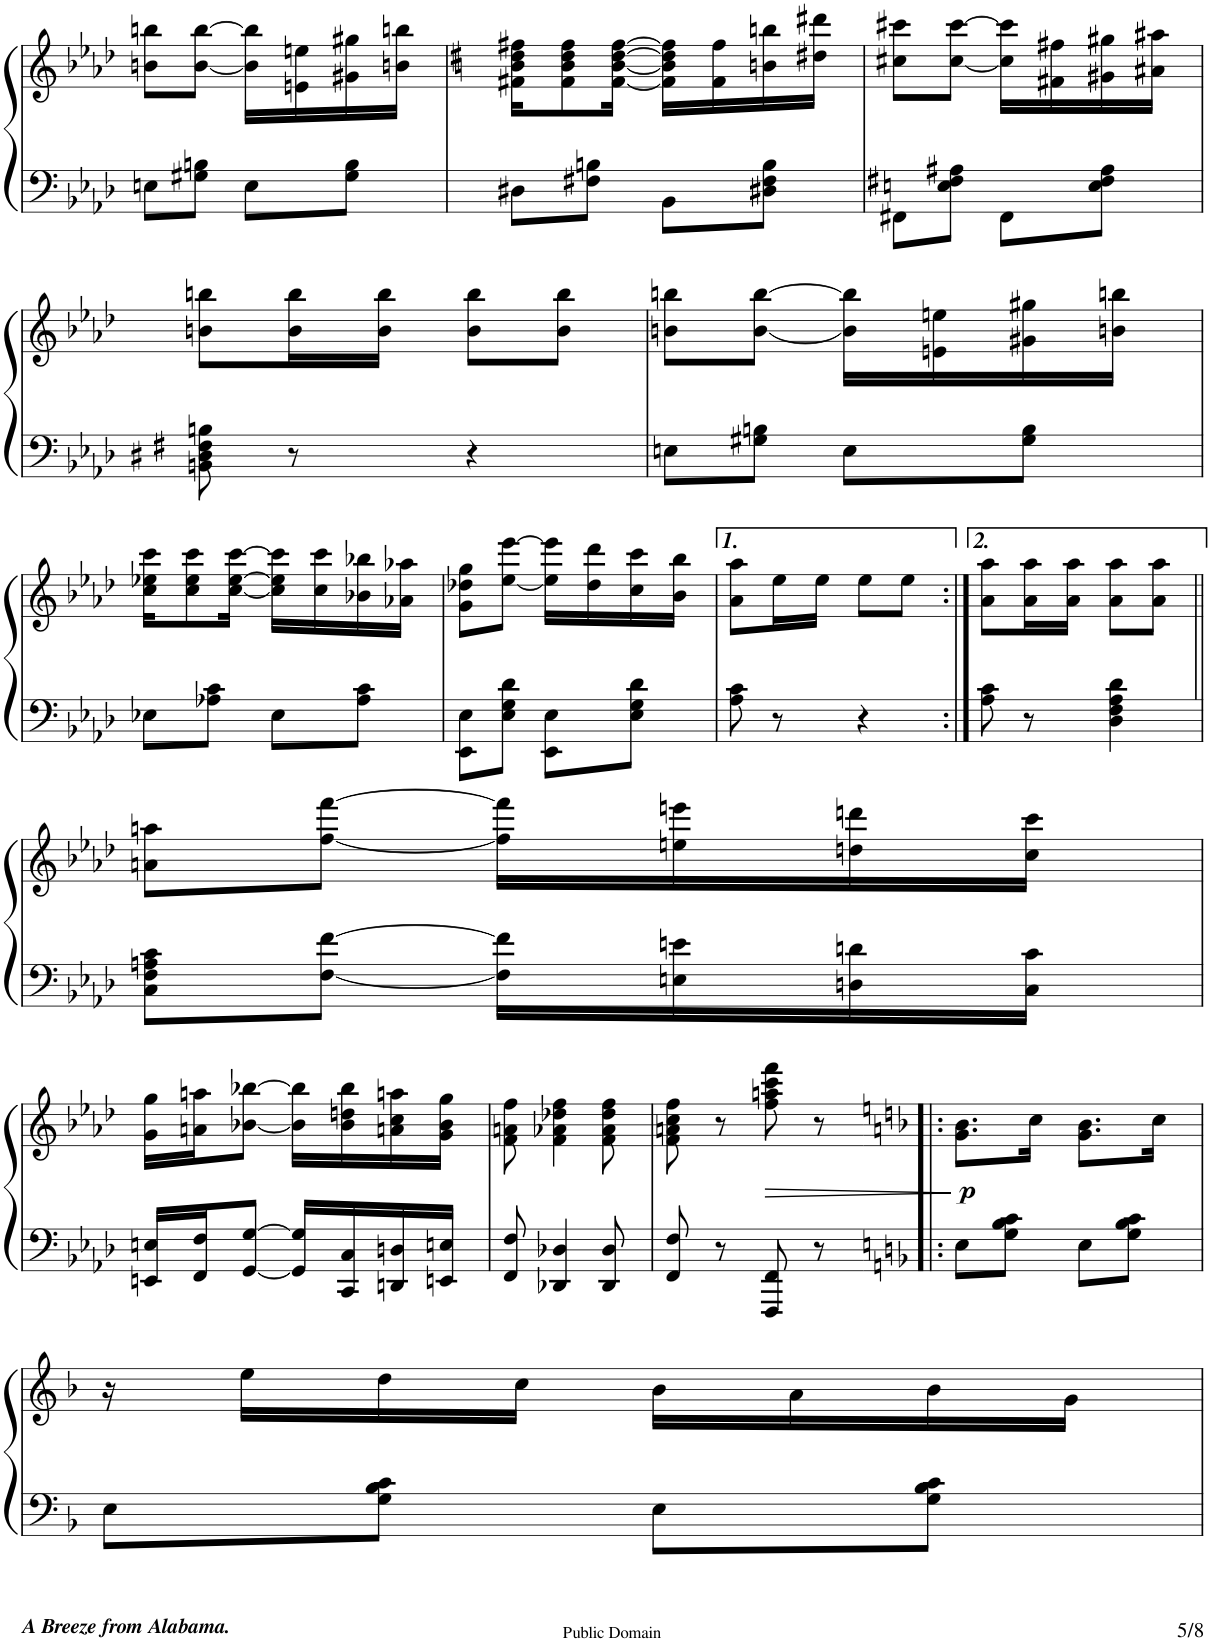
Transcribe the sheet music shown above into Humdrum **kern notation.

**kern	**kern	**dynam
*part1	*part1	*part1
*staff2	*staff1	*staff1/2
*I"Piano	*	*
*I'Pno	*	*
!!LO:PB:g=z
*clefF4	*clefG2	*
*k[b-e-a-d-]	*k[b-e-a-d-]	*
*M2/4	*M2/4	*
=48	=48	=48
8En\L	8bn\ 8bbn\L	.
8G#X\ 8Bn\J	[8b\ [8bb\J	.
8E\L	16b\] 16bb\]LL	.
.	16en\ 16een\	.
8G#\ 8B\J	16g#X\ 16gg#X\	.
.	16bn\ 16bbn\JJ	.
=49	=49	=49
8D#X\L	16f#X\ 16bn\ 16dd#X\ 16ff#X\KL	.
.	8f#\ 8b\ 8dd#\ 8ff#\	.
8F#X\ 8Bn\J	.	.
.	[16f#\ [16b\ [16dd#\ [16ff#\Jk	.
8BB-\L	16f#\] 16b\] 16dd#\] 16ff#\]LL	.
.	16f#\ 16ff#\	.
8D#X\ 8F#\ 8B\J	16bn\ 16bbn\	.
.	16dd#X\ 16ddd#X\JJ	.
=50	=50	=50
8FF#X\L	8cc#X\ 8ccc#X\L	.
8En\ 8F#X\ 8A#X\J	[8cc#\ [8ccc#\J	.
8FF#\L	16cc#\] 16ccc#\]LL	.
.	16f#X\ 16ff#X\	.
8E\ 8F#\ 8A#\J	16g#X\ 16gg#X\	.
.	16a#X\ 16aa#X\JJ	.
!!LO:LB:g=z
=51	=51	=51
8BBn\ 8D#X\ 8F#X\ 8Bn\	8bn\ 8bbn\L	.
8r	16b\ 16bb\L	.
.	16b\ 16bb\JJ	.
4r	8b\ 8bb\L	.
.	8b\ 8bb\J	.
=52	=52	=52
8En\L	8bn\ 8bbn\L	.
8G#X\ 8Bn\J	[8b\ [8bb\J	.
8E\L	16b\] 16bb\]LL	.
.	16en\ 16een\	.
8G#\ 8B\J	16g#X\ 16gg#X\	.
.	16bn\ 16bbn\JJ	.
!!LO:LB:g=z
=53	=53	=53
8E-X\L	16cc\ 16ee-X\ 16ccc\KL	.
.	8cc\ 8ee-\ 8ccc\	.
8A-X\ 8c\J	.	.
.	[16cc\ [16ee-\ [16ccc\Jk	.
8E-\L	16cc\] 16ee-\] 16ccc\]LL	.
.	16cc\ 16ccc\	.
8A-\ 8c\J	16b-X\ 16bb-X\	.
.	16a-X\ 16aa-X\JJ	.
=54	=54	=54
8EE-\ 8E-\L	8g\ 8dd-X\ 8gg\L	.
8E-\ 8G\ 8d-\J	[8ee-\ [8eee-\J	.
8EE-\ 8E-\L	16ee-\] 16eee-\]LL	.
.	16dd-\ 16ddd-\	.
8E-\ 8G\ 8d-\J	16cc\ 16ccc\	.
.	16b-\ 16bb-\JJ	.
=55	=55	=55
8A-\ 8c\	8a-\ 8aa-\L	.
8r	16ee-\L	.
.	16ee-\JJ	.
4r	8ee-\L	.
.	8ee-\J	.
=55:|!	=55:|!	=55:|!
8A-\ 8c\	8a-\ 8aa-\L	.
8r	16a-\ 16aa-\L	.
.	16a-\ 16aa-\JJ	.
4D-\ 4F\ 4A-\ 4d-\	8a-\ 8aa-\L	.
.	8a-\ 8aa-\J	.
!!LO:LB:g=z
=56||	=56||	=56||
8C\ 8F\ 8An\ 8c\L	8an\ 8aan\L	.
[8F\ [8f\J	[8ff\ [8fff\J	.
16F\] 16f\]LL	16ff\] 16fff\]LL	.
16En\ 16en\	16een\ 16eeen\	.
16Dn\ 16dn\	16ddn\ 16dddn\	.
16C\ 16c\JJ	16cc\ 16ccc\JJ	.
!!LO:LB:g=z
=57	=57	=57
16EEn/ 16En/LL	16g\ 16gg\LL	.
16FF/ 16F/J	16an\ 16aan\J	.
[8GG/ [8G/J	[8b-X\ [8bb-X\J	.
16GG/] 16G/]LL	16b-\] 16bb-\]LL	.
16CC/ 16C/	16b-\ 16ddn\ 16bb-\	.
16DDn/ 16Dn/	16an\ 16cc\ 16aan\	.
16EEn/ 16En/JJ	16g\ 16b-\ 16gg\JJ	.
=58	=58	=58
8FF/ 8F/	8f\ 8an\ 8ff\	.
4DD-X/ 4D-X/	4f\ 4a-X\ 4dd-X\ 4ff\	.
8DD-/ 8D-/	8f\ 8a-\ 8dd-\ 8ff\	.
=59	=59	=59
8FF/ 8F/	8f\ 8an\ 8cc\ 8ff\	.
8r	8r	.
!	!	!LO:HP:b
8FFF/ 8FF/	8ff\ 8aan\ 8ccc\ 8fff\	>
8r	8r	.
.	.	]
=60!|:	=60!|:	=60!|:
*k[b-]	*k[b-]	*
!	!	!LO:DY:b
8E\L	8.g\ 8.b-\L	p
8G\ 8B-\ 8c\J	.	.
.	16cc\Jk	.
8E\L	8.g\ 8.b-\L	.
8G\ 8B-\ 8c\J	.	.
.	16cc\Jk	.
!!LO:LB:g=z
=61	=61	=61
8E\L	16r	.
.	16ee\LL	.
8G\ 8B-\ 8c\J	16dd\	.
.	16cc\JJ	.
8E\L	16b-\LL	.
.	16a\	.
8G\ 8B-\ 8c\J	16b-\	.
.	16g\JJ	.
=	=	=
*-	*-	*-
